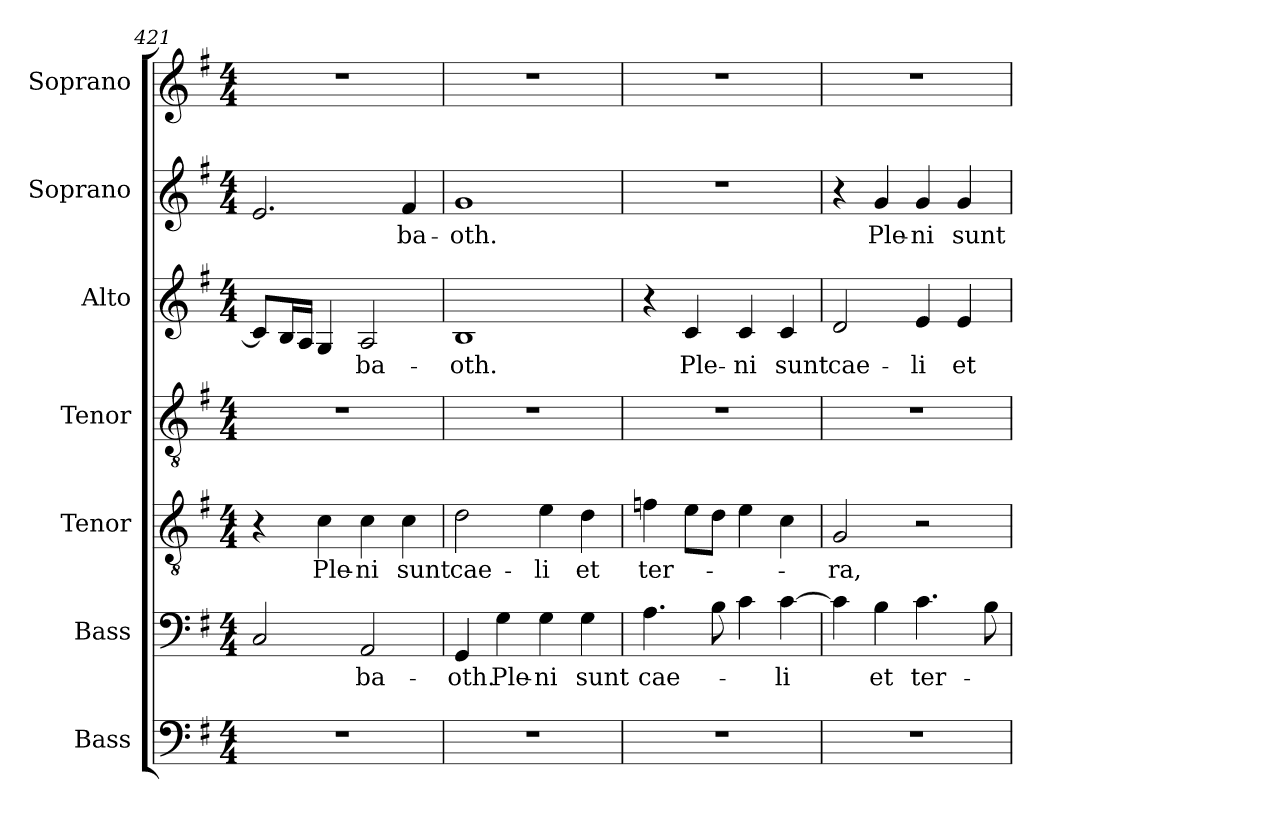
**kern	**kern	**text	**kern	**text	**kern	**kern	**text	**kern	**text	**kern
*part7	*part6	*part6	*part5	*part5	*part4	*part3	*part3	*part2	*part2	*part1
*staff7	*staff6	*staff6	*staff5	*staff5	*staff4	*staff3	*staff3	*staff2	*staff2	*staff1
*I"Bass	*I"Bass	*	*I"Tenor	*	*I"Tenor	*I"Alto	*	*I"Soprano	*	*I"Soprano
*I'B.	*I'B.	*	*I'T.	*	*I'T.	*I'A.	*	*I'S.	*	*I'S.
*clefF4	*clefF4	*	*clefGv2	*	*clefGv2	*clefG2	*	*clefG2	*	*clefG2
*	*	*	*ITrd7c12	*	*ITrd7c12	*	*	*	*	*
*k[f#]	*k[f#]	*	*k[f#]	*	*k[f#]	*k[f#]	*	*k[f#]	*	*k[f#]
*G:	*G:	*	*G:	*	*G:	*G:	*	*G:	*	*G:
*M4/4	*M4/4	*	*M4/4	*	*M4/4	*M4/4	*	*M4/4	*	*M4/4
=421	=421	=421	=421	=421	=421	=421	=421	=421	=421	=421
1r	2Ci/	.	4r	.	1r	8ci/L]	.	2.ei/	.	1r
.	.	.	.	.	.	16Bi/L	.	.	.	.
.	.	.	.	.	.	16Ai/JJ	.	.	.	.
!	!	!	!	!LO:LY:b:color=#000000	!	!	!	!	!	!
.	.	.	4Ci\	Ple-	.	4Gi/	.	.	.	.
!	!	!LO:LY:b:color=#000000	!	!	!	!	!	!	!	!
!	!	!	!	!LO:LY:b:color=#000000	!	!	!	!	!	!
!	!	!	!	!	!	!	!LO:LY:b:color=#000000	!	!	!
.	2AAi/	-ba-	4Ci\	-ni	.	2Ai/	-ba-	.	.	.
!	!	!	!	!LO:LY:b:color=#000000	!	!	!	!	!	!
!	!	!	!	!	!	!	!	!	!LO:LY:b:color=#000000	!
.	.	.	4Ci\	sunt	.	.	.	4f#i/	-ba-	.
=422	=422	=422	=422	=422	=422	=422	=422	=422	=422	=422
!	!	!LO:LY:b:color=#000000	!	!	!	!	!	!	!	!
!	!	!	!	!LO:LY:b:color=#000000	!	!	!	!	!	!
!	!	!	!	!	!	!	!LO:LY:b:color=#000000	!	!	!
!	!	!	!	!	!	!	!	!	!LO:LY:b:color=#000000	!
1r	4GGi/	-oth.	2Di\	cae-	1r	1Bi	-oth.	1gi	-oth.	1r
!	!	!LO:LY:b:color=#000000	!	!	!	!	!	!	!	!
.	4Gi\	Ple-	.	.	.	.	.	.	.	.
!	!	!LO:LY:b:color=#000000	!	!	!	!	!	!	!	!
!	!	!	!	!LO:LY:b:color=#000000	!	!	!	!	!	!
.	4Gi\	-ni	4Ei\	-li	.	.	.	.	.	.
!	!	!LO:LY:b:color=#000000	!	!	!	!	!	!	!	!
!	!	!	!	!LO:LY:b:color=#000000	!	!	!	!	!	!
.	4Gi\	sunt	4Di\	et	.	.	.	.	.	.
=423	=423	=423	=423	=423	=423	=423	=423	=423	=423	=423
!	!	!LO:LY:b:color=#000000	!	!	!	!	!	!	!	!
!	!	!	!	!LO:LY:b:color=#000000	!	!	!	!	!	!
1r	4.Ai\	cae-	4Fni\	ter-	1r	4r	.	1r	.	1r
!	!	!	!	!	!	!	!LO:LY:b:color=#000000	!	!	!
.	.	.	8Ei\L	.	.	4ci/	Ple-	.	.	.
.	8Bi\	.	8Di\J	.	.	.	.	.	.	.
!	!	!	!	!	!	!	!LO:LY:b:color=#000000	!	!	!
.	4ci\	.	4Ei\	.	.	4ci/	-ni	.	.	.
!	!	!LO:LY:b:color=#000000	!	!	!	!	!	!	!	!
!	!	!	!	!	!	!	!LO:LY:b:color=#000000	!	!	!
.	[4ci\	-li	4Ci\	.	.	4ci/	sunt	.	.	.
!!LO:LB:g=z
=424	=424	=424	=424	=424	=424	=424	=424	=424	=424	=424
!	!	!	!	!LO:LY:b:color=#000000	!	!	!	!	!	!
!	!	!	!	!	!	!	!LO:LY:b:color=#000000	!	!	!
1r	4ci\]	.	2GGi/	-ra,	1r	2di/	cae-	4r	.	1r
!	!	!LO:LY:b:color=#000000	!	!	!	!	!	!	!	!
!	!	!	!	!	!	!	!	!	!LO:LY:b:color=#000000	!
.	4Bi\	et	.	.	.	.	.	4gi/	Ple-	.
!	!	!LO:LY:b:color=#000000	!	!	!	!	!	!	!	!
!	!	!	!	!	!	!	!LO:LY:b:color=#000000	!	!	!
!	!	!	!	!	!	!	!	!	!LO:LY:b:color=#000000	!
.	4.ci\	ter-	2r	.	.	4ei/	-li	4gi/	-ni	.
!	!	!	!	!	!	!	!LO:LY:b:color=#000000	!	!	!
!	!	!	!	!	!	!	!	!	!LO:LY:b:color=#000000	!
.	.	.	.	.	.	4ei/	et	4gi/	sunt	.
.	8Bi\	.	.	.	.	.	.	.	.	.
=	=	=	=	=	=	=	=	=	=	=
*-	*-	*-	*-	*-	*-	*-	*-	*-	*-	*-
